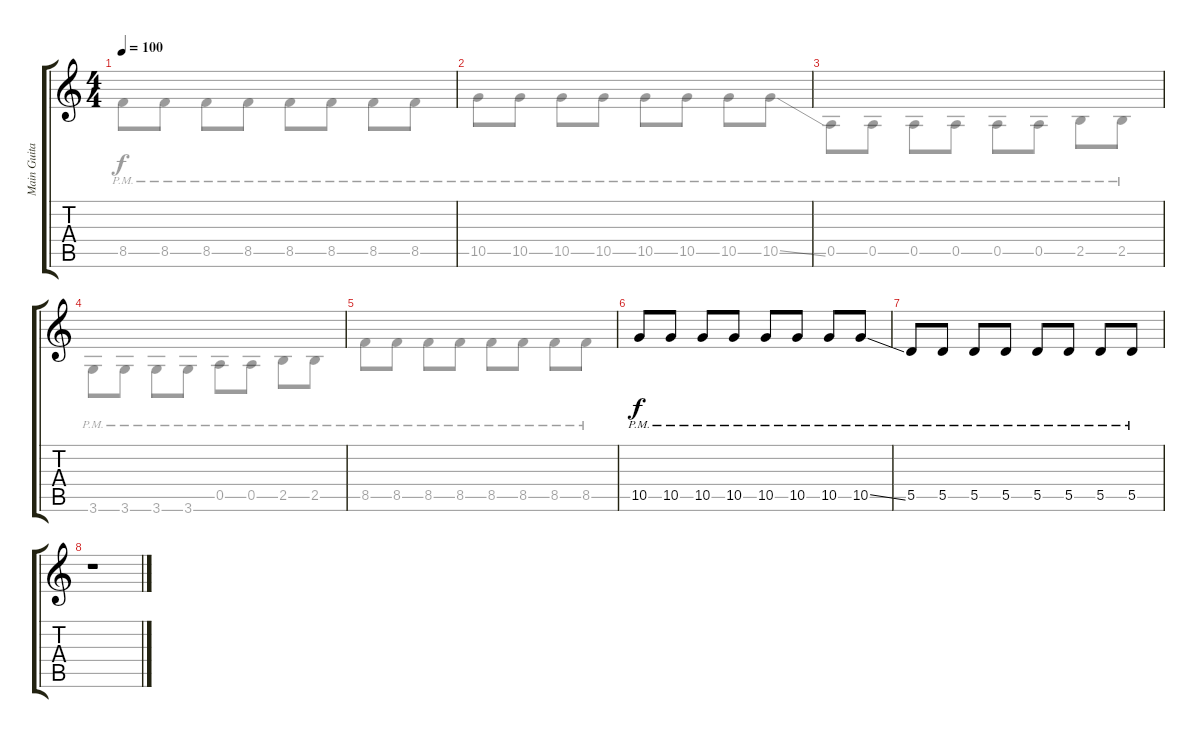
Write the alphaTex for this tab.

\track ("Main Guitar" "Main Guita") {instrument distortionguitar}
\staff {score tabs}
\tuning (E4 B3 G3 D3 A2 E2) {hide}
\voice
\ts (4 4)
\tempo 100
\clef g2
\ks aminor
|
|
|
|
|
10.5{pm}.8 10.5{pm}.8 10.5{pm}.8 10.5{pm}.8 10.5{pm}.8 10.5{pm}.8 10.5{pm}.8 10.5{ss pm}.8 |
5.5{pm}.8 5.5{pm}.8 5.5{pm}.8 5.5{pm}.8 5.5{pm}.8 5.5{pm}.8 5.5{pm}.8 5.5{pm}.8 |
r.1 |
|
|
|
|
|
|
|
\voice
\clef g2
\ottava regular
\simile none
\ks aminor
8.5{pm}.8{dy f} 8.5{pm}.8 8.5{pm}.8 8.5{pm}.8 8.5{pm}.8 8.5{pm}.8 8.5{pm}.8 8.5{pm}.8 |
10.5{pm}.8 10.5{pm}.8 10.5{pm}.8 10.5{pm}.8 10.5{pm}.8 10.5{pm}.8 10.5{pm}.8 10.5{ss pm}.8 |
0.5{pm}.8 0.5{pm}.8 0.5{pm}.8 0.5{pm}.8 0.5{pm}.8 0.5{pm}.8 2.5{pm}.8 2.5{pm}.8 |
3.6{pm}.8 3.6{pm}.8 3.6{pm}.8 3.6{pm}.8 0.5{pm}.8 0.5{pm}.8 2.5{pm}.8 2.5{pm}.8 |
8.5{pm}.8 8.5{pm}.8 8.5{pm}.8 8.5{pm}.8 8.5{pm}.8 8.5{pm}.8 8.5{pm}.8 8.5{pm}.8 |
|
|
|
|
|
|
|
|
|
|
